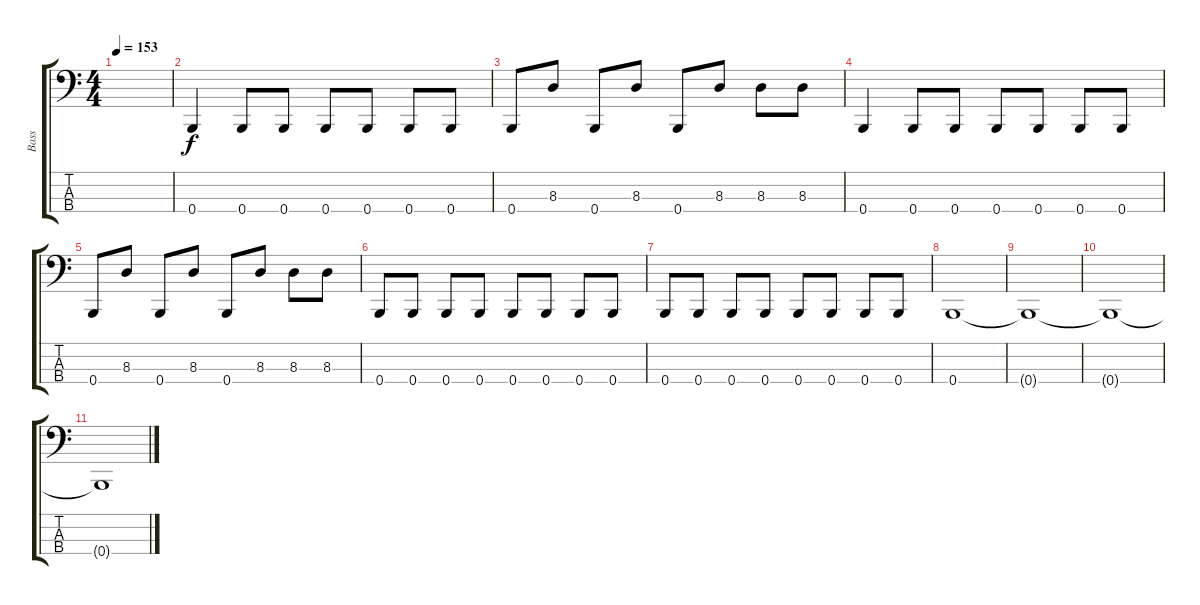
\track ("Bass" "Bass") {instrument electricbassfinger}
\staff {score tabs}
\tuning (E2 B1 Gb1 B0) {hide}
\ts (4 4)
\tempo 153
\clef f4
\ks c
|
0.4.4 0.4.8 0.4.8 0.4.8 0.4.8 0.4.8 0.4.8 |
0.4.8 8.3.8 0.4.8 8.3.8 0.4.8 8.3.8 8.3.8 8.3.8 |
0.4.4 0.4.8 0.4.8 0.4.8 0.4.8 0.4.8 0.4.8 |
0.4.8 8.3.8 0.4.8 8.3.8 0.4.8 8.3.8 8.3.8 8.3.8 |
0.4.8 0.4.8 0.4.8 0.4.8 0.4.8 0.4.8 0.4.8 0.4.8 |
0.4.8 0.4.8 0.4.8 0.4.8 0.4.8 0.4.8 0.4.8 0.4.8 |
0.4.1 |
0.4{t}.1 |
0.4{t}.1 |
0.4{t}.1
